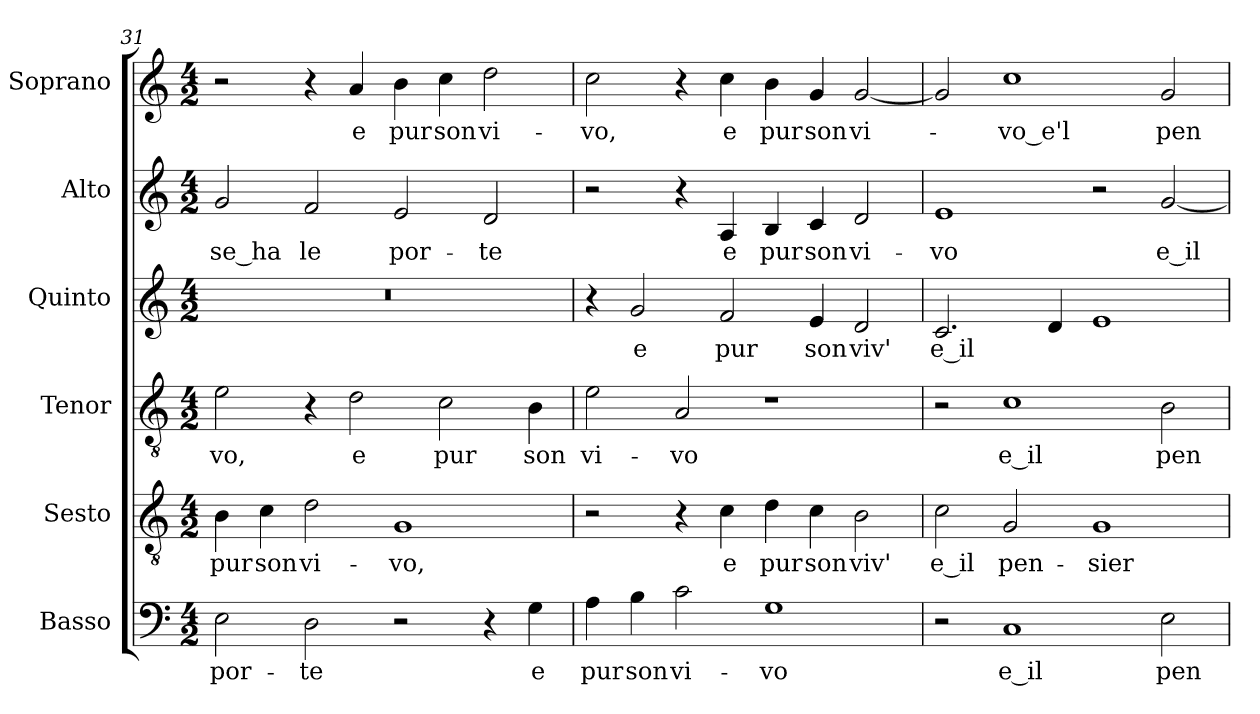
**kern	**text	**kern	**text	**kern	**text	**kern	**text	**kern	**text	**kern	**text
*part6	*part6	*part5	*part5	*part4	*part4	*part3	*part3	*part2	*part2	*part1	*part1
*staff6	*staff6	*staff5	*staff5	*staff4	*staff4	*staff3	*staff3	*staff2	*staff2	*staff1	*staff1
*I"Basso	*	*I"Sesto	*	*I"Tenor	*	*I"Quinto	*	*I"Alto	*	*I"Soprano	*
*	*	*I'T.	*	*I'T.	*	*	*	*I'A.	*	*I'Sop.	*
*clefF4	*	*clefGv2	*	*clefGv2	*	*clefG2	*	*clefG2	*	*clefG2	*
*	*	*ITrd7c12	*	*ITrd7c12	*	*	*	*	*	*	*
*k[]	*	*k[]	*	*k[]	*	*k[]	*	*k[]	*	*k[]	*
*C:	*	*C:	*	*C:	*	*C:	*	*C:	*	*C:	*
*M4/2	*	*M4/2	*	*M4/2	*	*M4/2	*	*M4/2	*	*M4/2	*
=31	=31	=31	=31	=31	=31	=31	=31	=31	=31	=31	=31
!	!LO:LY:b:color=#000000	!	!	!	!	!	!	!	!	!	!
!	!	!	!LO:LY:b:color=#000000	!	!	!	!	!	!	!	!
!	!	!	!	!	!LO:LY:b:color=#000000	!LO:N:vis=1	!	!	!	!	!
!	!	!	!	!	!	!	!	!	!LO:LY:b:color=#000000	!	!
2Ei\	por-	4BBi\	pur	2Ei\	-vo,	0r	.	2gi/	-se_ha	2r	.
!	!	!	!LO:LY:b:color=#000000	!	!	!	!	!	!	!	!
.	.	4Ci\	son	.	.	.	.	.	.	.	.
!	!LO:LY:b:color=#000000	!	!	!	!	!	!	!	!	!	!
!	!	!	!LO:LY:b:color=#000000	!	!	!	!	!	!	!	!
!	!	!	!	!	!	!	!	!	!LO:LY:b:color=#000000	!	!
2Di\	-te	2Di\	vi-	4r	.	.	.	2fi/	le	4r	.
!	!	!	!	!	!LO:LY:b:color=#000000	!	!	!	!	!	!
!	!	!	!	!	!	!	!	!	!	!	!LO:LY:b:color=#000000
.	.	.	.	2Di\	e	.	.	.	.	4ai/	e
!	!	!	!LO:LY:b:color=#000000	!	!	!	!	!	!	!	!
!	!	!	!	!	!	!	!	!	!LO:LY:b:color=#000000	!	!
!	!	!	!	!	!	!	!	!	!	!	!LO:LY:b:color=#000000
2r	.	1GGi	-vo,	.	.	.	.	2ei/	por-	4bi\	pur
!	!	!	!	!	!LO:LY:b:color=#000000	!	!	!	!	!	!
!	!	!	!	!	!	!	!	!	!	!	!LO:LY:b:color=#000000
.	.	.	.	2Ci\	pur	.	.	.	.	4cci\	son
!	!	!	!	!	!	!	!	!	!LO:LY:b:color=#000000	!	!
!	!	!	!	!	!	!	!	!	!	!	!LO:LY:b:color=#000000
4r	.	.	.	.	.	.	.	2di/	-te	2ddi\	vi-
!	!LO:LY:b:color=#000000	!	!	!	!	!	!	!	!	!	!
!	!	!	!	!	!LO:LY:b:color=#000000	!	!	!	!	!	!
4Gi\	e	.	.	4BBi\	son	.	.	.	.	.	.
=32	=32	=32	=32	=32	=32	=32	=32	=32	=32	=32	=32
!	!LO:LY:b:color=#000000	!	!	!	!	!	!	!	!	!	!
!	!	!	!	!	!LO:LY:b:color=#000000	!	!	!	!	!	!
!	!	!	!	!	!	!	!	!	!	!	!LO:LY:b:color=#000000
4Ai\	pur	2r	.	2Ei\	vi-	4r	.	2r	.	2cci\	-vo,
!	!LO:LY:b:color=#000000	!	!	!	!	!	!	!	!	!	!
!	!	!	!	!	!	!	!LO:LY:b:color=#000000	!	!	!	!
4Bi\	son	.	.	.	.	2gi/	e	.	.	.	.
!	!LO:LY:b:color=#000000	!	!	!	!	!	!	!	!	!	!
!	!	!	!	!	!LO:LY:b:color=#000000	!	!	!	!	!	!
2ci\	vi-	4r	.	2AAi/	-vo	.	.	4r	.	4r	.
!	!	!	!LO:LY:b:color=#000000	!	!	!	!	!	!	!	!
!	!	!	!	!	!	!	!LO:LY:b:color=#000000	!	!	!	!
!	!	!	!	!	!	!	!	!	!LO:LY:b:color=#000000	!	!
!	!	!	!	!	!	!	!	!	!	!	!LO:LY:b:color=#000000
.	.	4Ci\	e	.	.	2fi/	pur	4Ai/	e	4cci\	e
!	!LO:LY:b:color=#000000	!	!	!	!	!	!	!	!	!	!
!	!	!	!LO:LY:b:color=#000000	!	!	!	!	!	!	!	!
!	!	!	!	!	!	!	!	!	!LO:LY:b:color=#000000	!	!
!	!	!	!	!	!	!	!	!	!	!	!LO:LY:b:color=#000000
1Gi	-vo	4Di\	pur	1r	.	.	.	4Bi/	pur	4bi\	pur
!	!	!	!LO:LY:b:color=#000000	!	!	!	!	!	!	!	!
!	!	!	!	!	!	!	!LO:LY:b:color=#000000	!	!	!	!
!	!	!	!	!	!	!	!	!	!LO:LY:b:color=#000000	!	!
!	!	!	!	!	!	!	!	!	!	!	!LO:LY:b:color=#000000
.	.	4Ci\	son	.	.	4ei/	son	4ci/	son	4gi/	son
!	!	!	!LO:LY:b:color=#000000	!	!	!	!	!	!	!	!
!	!	!	!	!	!	!	!LO:LY:b:color=#000000	!	!	!	!
!	!	!	!	!	!	!	!	!	!LO:LY:b:color=#000000	!	!
!	!	!	!	!	!	!	!	!	!	!	!LO:LY:b:color=#000000
.	.	2BBi\	viv'	.	.	2di/	viv'	2di/	vi-	[2gi/	vi-
=33	=33	=33	=33	=33	=33	=33	=33	=33	=33	=33	=33
!	!	!	!LO:LY:b:color=#000000	!	!	!	!	!	!	!	!
!	!	!	!	!	!	!	!LO:LY:b:color=#000000	!	!	!	!
!	!	!	!	!	!	!	!	!	!LO:LY:b:color=#000000	!	!
2r	.	2Ci\	e_il	2r	.	2.ci/	e_il	1ei	-vo	2gi/]	.
!	!LO:LY:b:color=#000000	!	!	!	!	!	!	!	!	!	!
!	!	!	!LO:LY:b:color=#000000	!	!	!	!	!	!	!	!
!	!	!	!	!	!LO:LY:b:color=#000000	!	!	!	!	!	!
!	!	!	!	!	!	!	!	!	!	!	!LO:LY:b:color=#000000
1Ci	e_il	2GGi/	pen-	1Ci	e_il	.	.	.	.	1cci	-vo_e'l
.	.	.	.	.	.	4di/	.	.	.	.	.
!	!	!	!LO:LY:b:color=#000000	!	!	!	!	!	!	!	!
.	.	1GGi	-sier	.	.	1ei	.	2r	.	.	.
!	!LO:LY:b:color=#000000	!	!	!	!	!	!	!	!	!	!
!	!	!	!	!	!LO:LY:b:color=#000000	!	!	!	!	!	!
!	!	!	!	!	!	!	!	!	!LO:LY:b:color=#000000	!	!
!	!	!	!	!	!	!	!	!	!	!	!LO:LY:b:color=#000000
2Ei\	pen-	.	.	2BBi\	pen-	.	.	[2gi/	e_il	2gi/	pen-
=	=	=	=	=	=	=	=	=	=	=	=
*-	*-	*-	*-	*-	*-	*-	*-	*-	*-	*-	*-
